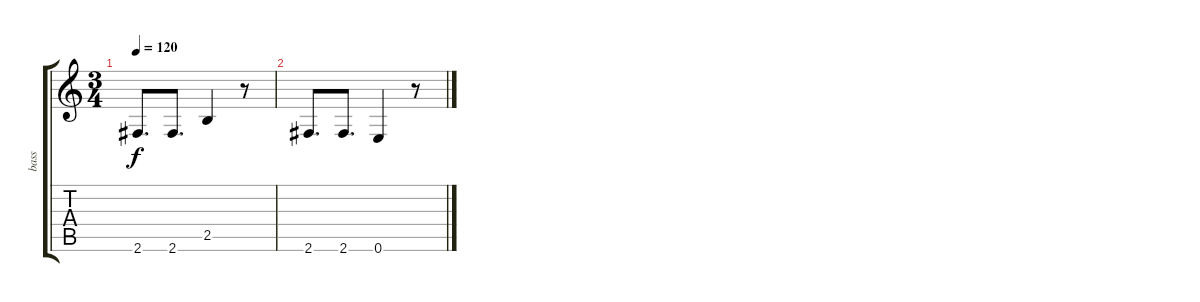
\track ("bass" "bass") {instrument electricbasspick}
\staff {score tabs}
\tuning (E4 B3 G3 D3 A2 E2) {hide}
\ts (3 4)
\tempo 120
\clef g2
\ks c
2.6.8{d dy f} 2.6.8{d} 2.5.4 r.8 |
2.6.8{d} 2.6.8{d} 0.6.4 r.8
